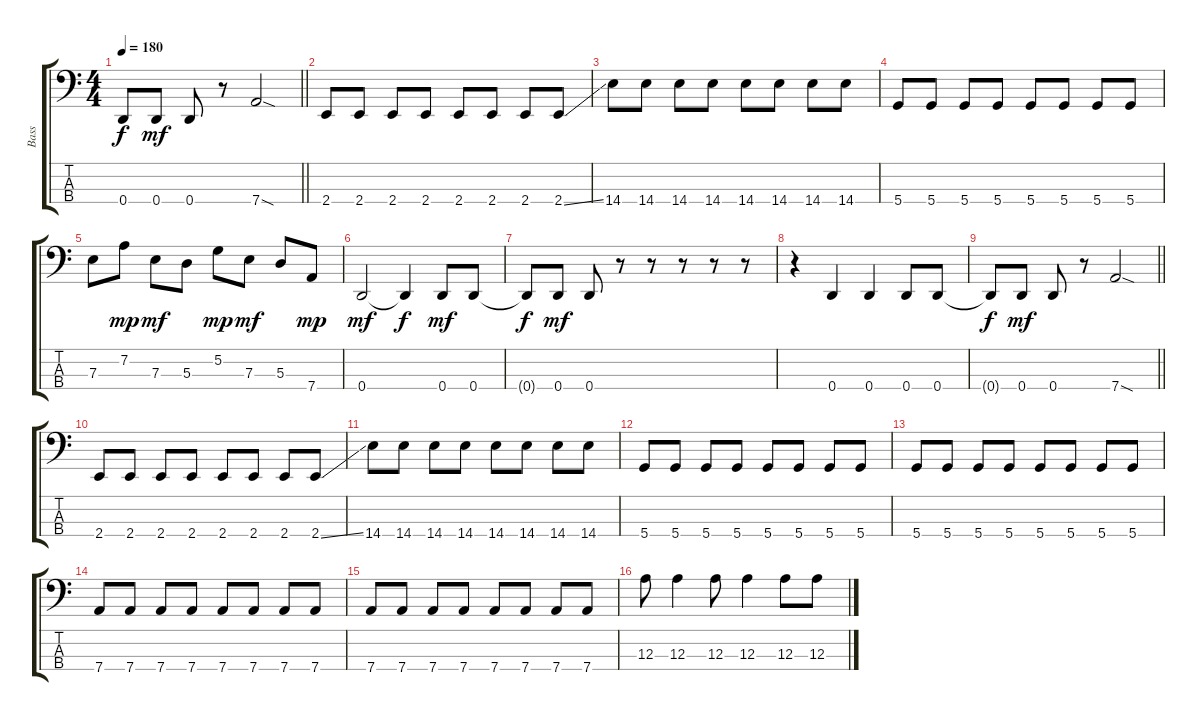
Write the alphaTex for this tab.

\track ("Bass" "Bass") {instrument electricbassfinger}
\staff {score tabs}
\tuning (G2 D2 A1 D1) {hide}
\ts (4 4)
\tempo 180
\clef f4
\barLineRight lightlight
\ks c
0.4{t}.8{dy f} 0.4.8{dy mf} 0.4.8 r.8 7.4{sod}.2 |
2.4.8 2.4.8 2.4.8 2.4.8 2.4.8 2.4.8 2.4.8 2.4{ss}.8 |
14.4.8 14.4.8 14.4.8 14.4.8 14.4.8 14.4.8 14.4.8 14.4.8 |
5.4.8 5.4.8 5.4.8 5.4.8 5.4.8 5.4.8 5.4.8 5.4.8 |
7.3.8 7.2.8{dy mp} 7.3.8{dy mf} 5.3.8 5.2.8{dy mp} 7.3.8{dy mf} 5.3.8 7.4.8{dy mp} |
0.4.2{dy mf} 0.4{t}.4{dy f} 0.4.8{dy mf} 0.4.8 |
0.4{t}.8{dy f} 0.4.8{dy mf} 0.4.8 r.8 r.8 r.8 r.8 r.8 |
r.4 0.4.4 0.4.4 0.4.8 0.4.8 |
\barLineRight lightlight
0.4{t}.8{dy f} 0.4.8{dy mf} 0.4.8 r.8 7.4{sod}.2 |
2.4.8 2.4.8 2.4.8 2.4.8 2.4.8 2.4.8 2.4.8 2.4{ss}.8 |
14.4.8 14.4.8 14.4.8 14.4.8 14.4.8 14.4.8 14.4.8 14.4.8 |
5.4.8 5.4.8 5.4.8 5.4.8 5.4.8 5.4.8 5.4.8 5.4.8 |
5.4.8 5.4.8 5.4.8 5.4.8 5.4.8 5.4.8 5.4.8 5.4.8 |
7.4.8 7.4.8 7.4.8 7.4.8 7.4.8 7.4.8 7.4.8 7.4.8 |
7.4.8 7.4.8 7.4.8 7.4.8 7.4.8 7.4.8 7.4.8 7.4.8 |
12.3.8 12.3.4 12.3.8 12.3.4 12.3.8 12.3.8
